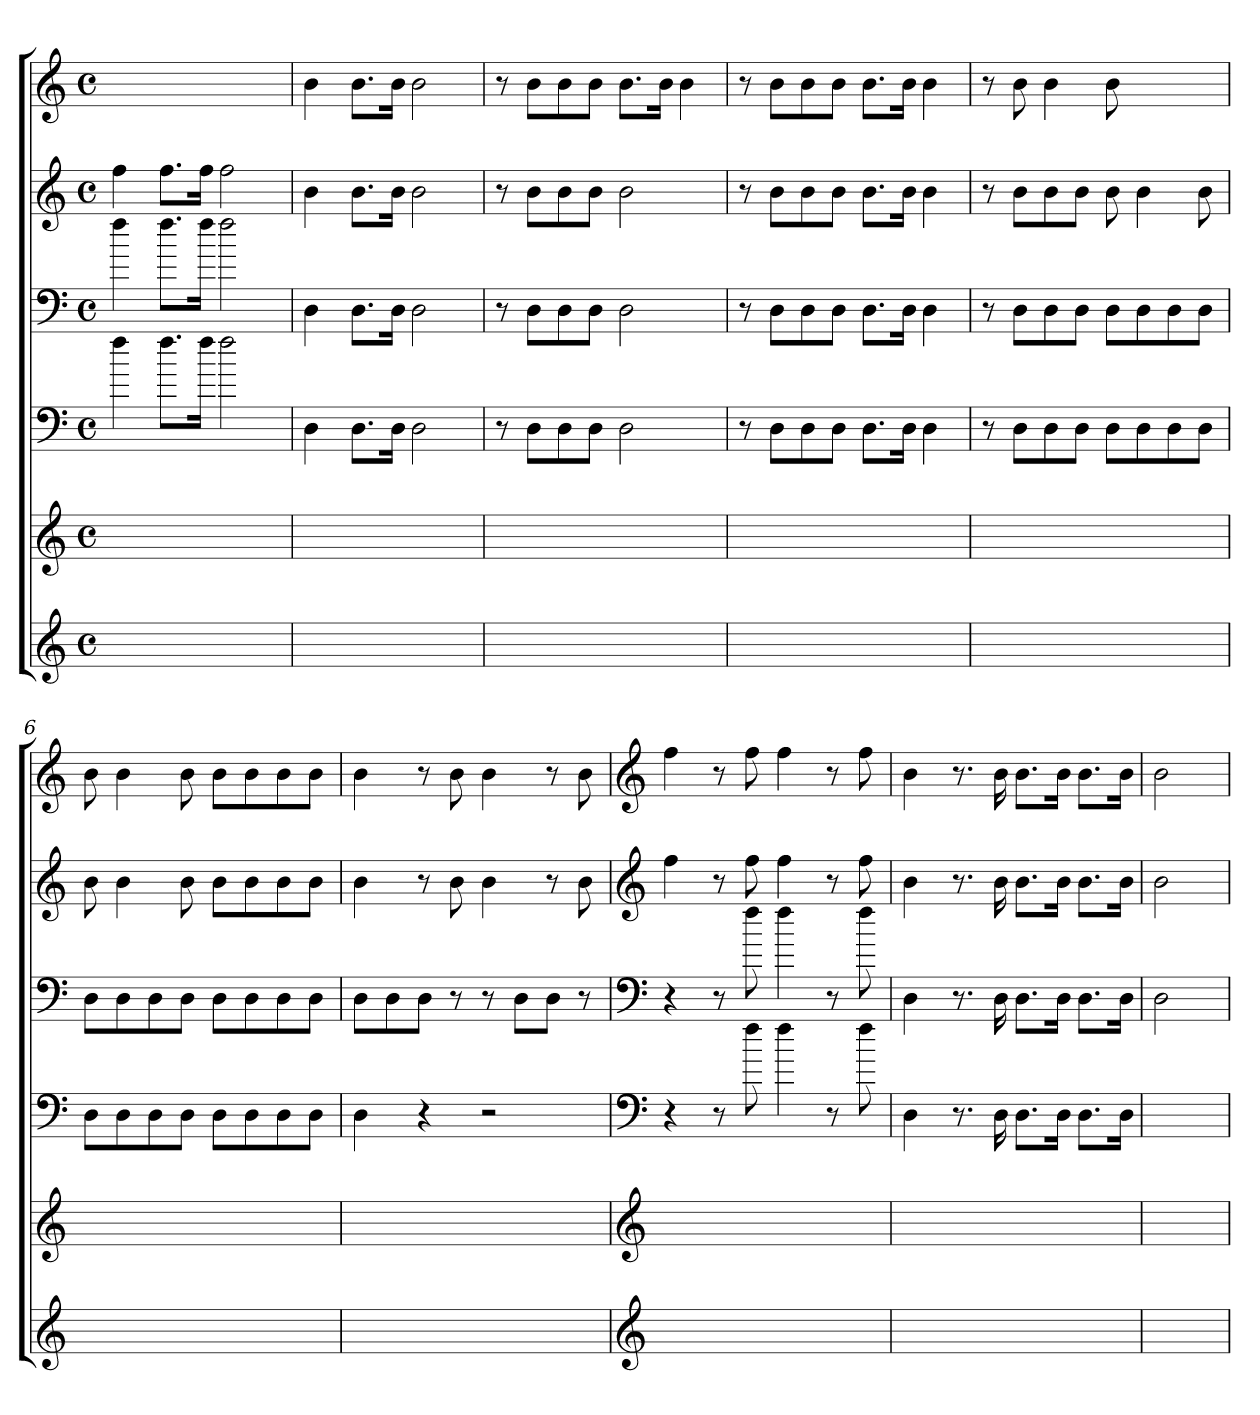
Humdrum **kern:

**kern	**kern	**kern	**kern	**kern	**kern
*part6	*part5	*part4	*part3	*part2	*part1
*staff6	*staff5	*staff4	*staff3	*staff2	*staff1
*clefG2	*clefG2	*clefF4	*clefF4	*clefG2	*clefG2
*M4/4	*M4/4	*M4/4	*M4/4	*M4/4	*M4/4
*met(c)	*met(c)	*met(c)	*met(c)	*met(c)	*met(c)
=1	=1	=1	=1	=1	=1
1ryy	1ryy	4ff	4ff	4ff	1ryy
.	.	8.ffL	8.ffL	8.ffL	.
.	.	16ffJk	16ffJk	16ffJk	.
.	.	2ff	2ff	2ff	.
=2	=2	=2	=2	=2	=2
1ryy	1ryy	4D	4D	4b	4b
.	.	8.DL	8.DL	8.bL	8.bL
.	.	16DJk	16DJk	16bJk	16bJk
.	.	2D	2D	2b	2b
=3	=3	=3	=3	=3	=3
1ryy	1ryy	8r	8r	8r	8r
.	.	8DL	8DL	8bL	8bL
.	.	8D	8D	8b	8b
.	.	8DJ	8DJ	8bJ	8bJ
.	.	2D	2D	2b	8.bL
.	.	.	.	.	16bJk
.	.	.	.	.	4b
=4	=4	=4	=4	=4	=4
1ryy	1ryy	8r	8r	8r	8r
.	.	8DL	8DL	8bL	8bL
.	.	8D	8D	8b	8b
.	.	8DJ	8DJ	8bJ	8bJ
.	.	8.DL	8.DL	8.bL	8.bL
.	.	16DJk	16DJk	16bJk	16bJk
.	.	4D	4D	4b	4b
=5	=5	=5	=5	=5	=5
1ryy	1ryy	8r	8r	8r	8r
.	.	8DL	8DL	8bL	8b
.	.	8D	8D	8b	4b
.	.	8DJ	8DJ	8bJ	.
.	.	8DL	8DL	8b	8b
.	.	8D	8D	4b	4.ryy
.	.	8D	8D	.	.
.	.	8DJ	8DJ	8b	.
=6	=6	=6	=6	=6	=6
1ryy	1ryy	8DL	8DL	8b	8b
.	.	8D	8D	4b	4b
.	.	8D	8D	.	.
.	.	8DJ	8DJ	8b	8b
.	.	8DL	8DL	8bL	8bL
.	.	8D	8D	8b	8b
.	.	8D	8D	8b	8b
.	.	8DJ	8DJ	8bJ	8bJ
=7	=7	=7	=7	=7	=7
1ryy	1ryy	4D	8DL	4b	4b
.	.	.	8D	.	.
.	.	4r	8DJ	8r	8r
.	.	.	8r	8b	8b
.	.	2r	8r	4b	4b
.	.	.	8DL	.	.
.	.	.	8DJ	8r	8r
.	.	.	8r	8b	8b
!!LO:LB:g=z
=8	=8	=8	=8	=8	=8
*clefG2	*clefG2	*clefF4	*clefF4	*clefG2	*clefG2
1ryy	1ryy	4r	4r	4ff	4ff
.	.	8r	8r	8r	8r
.	.	8ff	8ff	8ff	8ff
.	.	4ff	4ff	4ff	4ff
.	.	8r	8r	8r	8r
.	.	8ff	8ff	8ff	8ff
=9	=9	=9	=9	=9	=9
1ryy	1ryy	4D	4D	4b	4b
.	.	8.r	8.r	8.r	8.r
.	.	16D	16D	16b	16b
.	.	8.DL	8.DL	8.bL	8.bL
.	.	16DJk	16DJk	16bJk	16bJk
.	.	8.DL	8.DL	8.bL	8.bL
.	.	16DJk	16DJk	16bJk	16bJk
=10	=10	=10	=10	=10	=10
2ryy	2ryy	2ryy	2D	2b	2b
=	=	=	=	=	=
*-	*-	*-	*-	*-	*-
